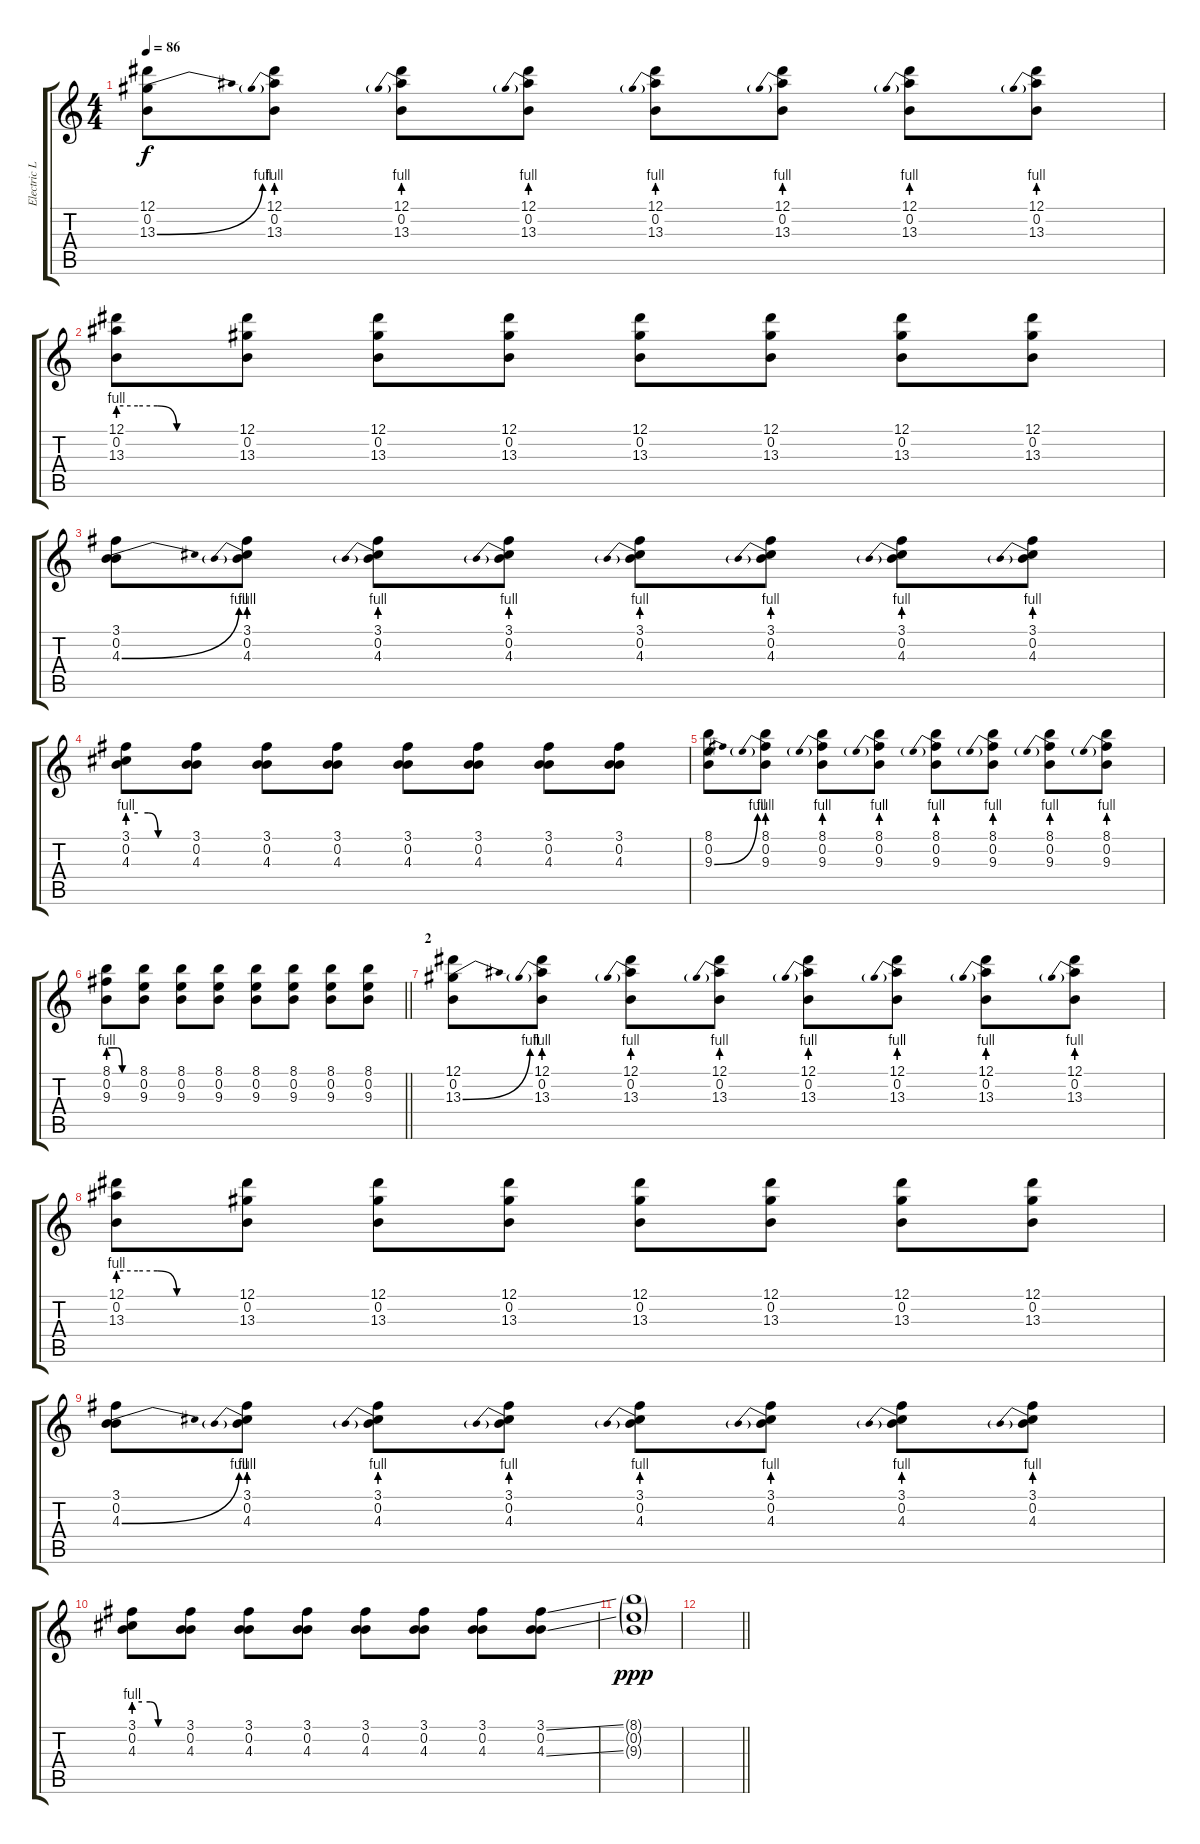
\track ("Electric Lead(Distortion)" "Electric L") {instrument overdrivenguitar}
\staff {score tabs}
\tuning (Eb4 B3 G3 B2 A2 E2) {hide}
\ts (4 4)
\tempo 86
\clef g2
\ks c
(12.1 0.2 13.3{be (bend 0 0 60 4)}).8{dy f} (12.1 0.2 13.3{be (prebend 0 4 60 4)}).8 (12.1 0.2 13.3{be (prebend 0 4 60 4)}).8 (12.1 0.2 13.3{be (prebend 0 4 60 4)}).8 (12.1 0.2 13.3{be (prebend 0 4 60 4)}).8 (12.1 0.2 13.3{be (prebend 0 4 60 4)}).8 (12.1 0.2 13.3{be (prebend 0 4 60 4)}).8 (12.1 0.2 13.3{be (prebend 0 4 60 4)}).8 |
(12.1 0.2 13.3{be (custom 0 4 10 4 20 4 30 0 60 0)}).8 (12.1 0.2 13.3).8 (12.1 0.2 13.3).8 (12.1 0.2 13.3).8 (12.1 0.2 13.3).8 (12.1 0.2 13.3).8 (12.1 0.2 13.3).8 (12.1 0.2 13.3).8 |
(3.1 0.2 4.3{be (bend 0 0 60 4)}).8 (3.1 0.2 4.3{be (prebend 0 4 60 4)}).8 (3.1 0.2{be (prebend 0 4 60 4)} 4.3).8 (3.1 0.2{be (prebend 0 4 60 4)} 4.3).8 (3.1 0.2{be (prebend 0 4 60 4)} 4.3).8 (3.1 0.2{be (prebend 0 4 60 4)} 4.3).8 (3.1 0.2{be (prebend 0 4 60 4)} 4.3).8 (3.1 0.2{be (prebend 0 4 60 4)} 4.3).8 |
(3.1 0.2{be (custom 0 4 10 4 20 4 30 0 60 0)} 4.3).8 (3.1 0.2 4.3).8 (3.1 0.2 4.3).8 (3.1 0.2 4.3).8 (3.1 0.2 4.3).8 (3.1 0.2 4.3).8 (3.1 0.2 4.3).8 (3.1 0.2 4.3).8 |
(8.1 0.2 9.3{be (bend 0 0 60 4)}).8 (8.1 0.2 9.3{be (prebend 0 4 60 4)}).8 (8.1 0.2 9.3{be (prebend 0 4 60 4)}).8 (8.1 0.2 9.3{be (prebend 0 4 60 4)}).8 (8.1 0.2 9.3{be (prebend 0 4 60 4)}).8 (8.1 0.2 9.3{be (prebend 0 4 60 4)}).8 (8.1 0.2 9.3{be (prebend 0 4 60 4)}).8 (8.1 0.2 9.3{be (prebend 0 4 60 4)}).8 |
\barLineRight lightlight
(8.1 0.2 9.3{be (custom 0 4 10 4 20 4 30 0 60 0)}).8 (8.1 0.2 9.3).8 (8.1 0.2 9.3).8 (8.1 0.2 9.3).8 (8.1 0.2 9.3).8 (8.1 0.2 9.3).8 (8.1 0.2 9.3).8 (8.1 0.2 9.3).8 |
\section ("" "2")
(12.1 0.2 13.3{be (bend 0 0 60 4)}).8 (12.1 0.2 13.3{be (prebend 0 4 60 4)}).8 (12.1 0.2 13.3{be (prebend 0 4 60 4)}).8 (12.1 0.2 13.3{be (prebend 0 4 60 4)}).8 (12.1 0.2 13.3{be (prebend 0 4 60 4)}).8 (12.1 0.2 13.3{be (prebend 0 4 60 4)}).8 (12.1 0.2 13.3{be (prebend 0 4 60 4)}).8 (12.1 0.2 13.3{be (prebend 0 4 60 4)}).8 |
(12.1 0.2 13.3{be (custom 0 4 10 4 20 4 30 0 60 0)}).8 (12.1 0.2 13.3).8 (12.1 0.2 13.3).8 (12.1 0.2 13.3).8 (12.1 0.2 13.3).8 (12.1 0.2 13.3).8 (12.1 0.2 13.3).8 (12.1 0.2 13.3).8 |
(3.1 0.2 4.3{be (bend 0 0 60 4)}).8 (3.1 0.2 4.3{be (prebend 0 4 60 4)}).8 (3.1 0.2{be (prebend 0 4 60 4)} 4.3).8 (3.1 0.2{be (prebend 0 4 60 4)} 4.3).8 (3.1 0.2{be (prebend 0 4 60 4)} 4.3).8 (3.1 0.2{be (prebend 0 4 60 4)} 4.3).8 (3.1 0.2{be (prebend 0 4 60 4)} 4.3).8 (3.1 0.2{be (prebend 0 4 60 4)} 4.3).8 |
(3.1 0.2{be (custom 0 4 10 4 20 4 30 0 60 0)} 4.3).8 (3.1 0.2 4.3).8 (3.1 0.2 4.3).8 (3.1 0.2 4.3).8 (3.1 0.2 4.3).8 (3.1 0.2 4.3).8 (3.1 0.2 4.3).8 (3.1{ss} 0.2 4.3{ss}).8 |
(8.1{g} 0.2{g} 9.3{g}).1{dy ppp} |
\barLineRight lightlight
